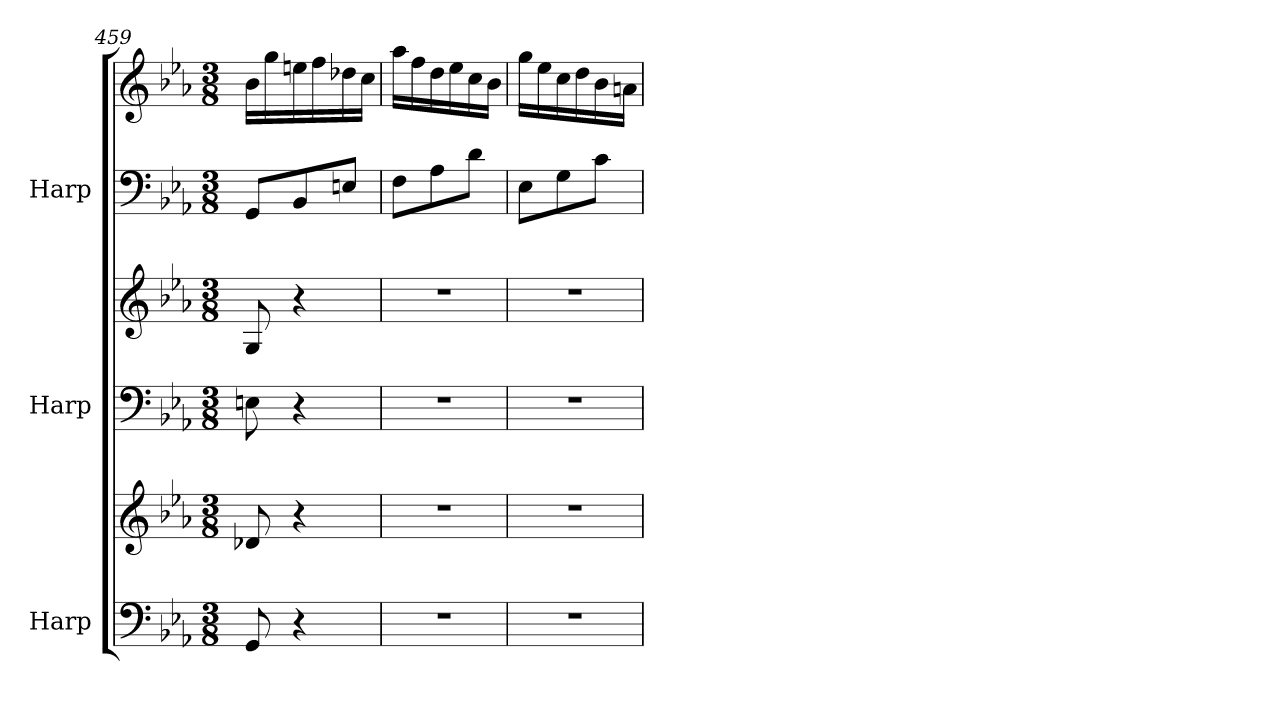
**kern	**kern	**kern	**kern	**kern	**kern
*part3	*part3	*part2	*part2	*part1	*part1
*staff6	*staff5	*staff4	*staff3	*staff2	*staff1
*I"Harp	*	*I"Harp	*	*I"Harp	*
*I'Hp	*	*I'Hp	*	*I'Hp	*
*clefF4	*clefG2	*clefF4	*clefG2	*clefF4	*clefG2
*k[b-e-a-]	*k[b-e-a-]	*k[b-e-a-]	*k[b-e-a-]	*k[b-e-a-]	*k[b-e-a-]
*M3/8	*M3/8	*M3/8	*M3/8	*M3/8	*M3/8
=459	=459	=459	=459	=459	=459
8GG/	8d-X/	8En\	8G/	8GG/L	16b-\LL
.	.	.	.	.	16gg\
4r	4r	4r	4r	8BB-/	16een\
.	.	.	.	.	16ff\
.	.	.	.	8En/J	16dd-X\
.	.	.	.	.	16cc\JJ
!!LO:LB:g=z
=460	=460	=460	=460	=460	=460
4.r	4.r	4.r	4.r	8F\L	16aa-\LL
.	.	.	.	.	16ff\
.	.	.	.	8A-\	16dd\
.	.	.	.	.	16ee-\
.	.	.	.	8d\J	16cc\
.	.	.	.	.	16b-\JJ
=461	=461	=461	=461	=461	=461
4.r	4.r	4.r	4.r	8E-\L	16gg\LL
.	.	.	.	.	16ee-\
.	.	.	.	8G\	16cc\
.	.	.	.	.	16dd\
.	.	.	.	8c\J	16b-\
.	.	.	.	.	16an\JJ
=	=	=	=	=	=
*-	*-	*-	*-	*-	*-
